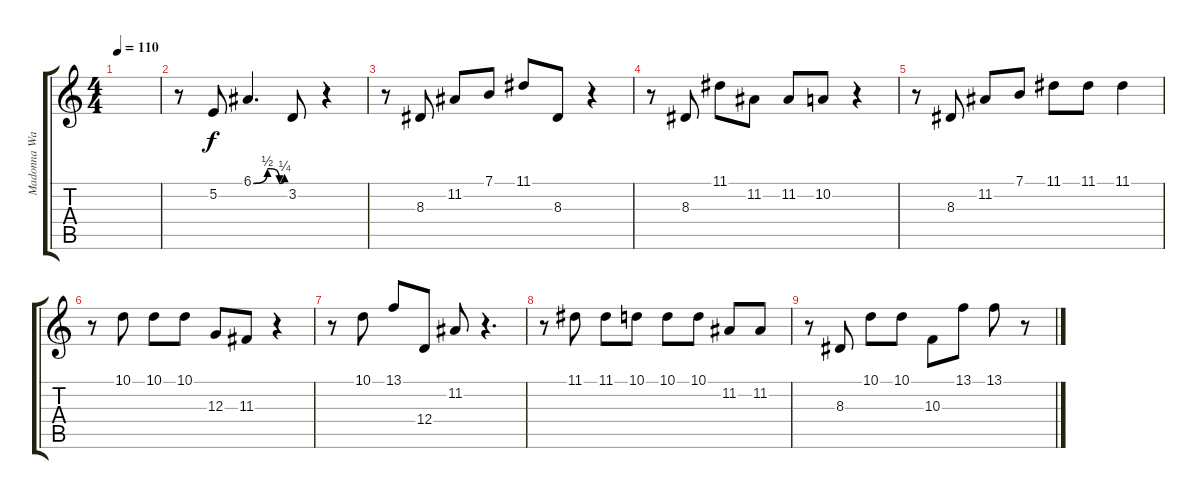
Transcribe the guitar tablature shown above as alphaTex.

\track ("Madonna Wayne Gacy" "Madonna Wa") {instrument lead2sawtooth}
\staff {score tabs}
\tuning (E4 B3 G3 D3 A2 D2) {hide}
\ts (4 4)
\tempo 110
\clef g2
\ks c
|
r.8 5.2.8 6.1{be (custom 0 0 27 2 30 2 33 2 50 0 60 1)}.4{d} 3.2.8 r.4 |
r.8 8.3.8 11.2.8 7.1.8 11.1.8 8.3.8 r.4 |
r.8 8.3.8 11.1.8 11.2.8 11.2.8 10.2.8 r.4 |
r.8 8.3.8 11.2.8 7.1.8 11.1.8 11.1.8 11.1.4 |
r.8 10.1.8 10.1.8 10.1.8 12.3.8 11.3.8 r.4 |
r.8 10.1.8 13.1.8 12.4.8 11.2.8 r.4{d} |
r.8 11.1.8 11.1.8 10.1.8 10.1.8 10.1.8 11.2.8 11.2.8 |
r.8 8.3.8 10.1.8 10.1.8 10.3.8 13.1.8 13.1.8 r.8
